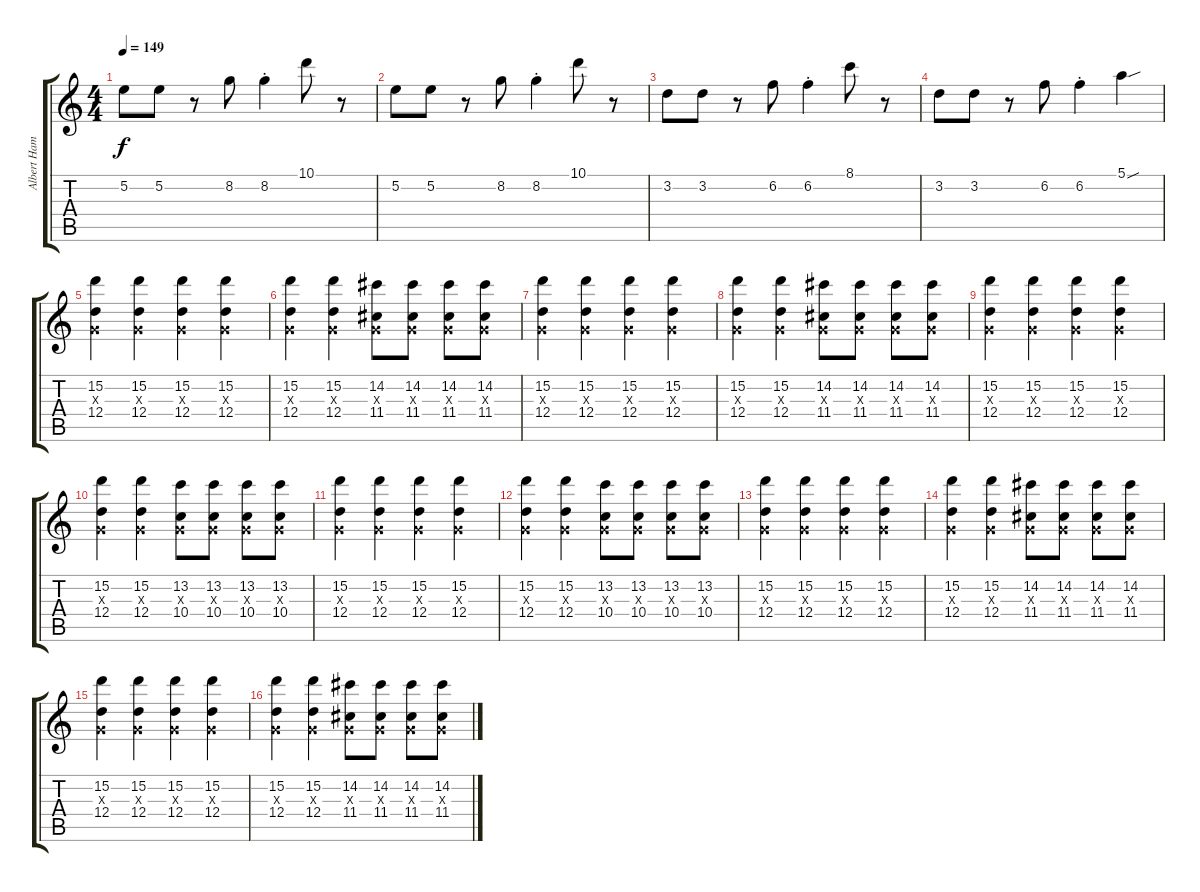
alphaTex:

\track ("Albert Hammond Jr." "Albert Ham") {instrument electricguitarclean}
\staff {score tabs}
\tuning (E4 B3 G3 D3 A2 E2) {hide}
\ts (4 4)
\tempo 149
\clef g2
\ks c
5.2.8{dy f} 5.2.8 r.8 8.2.8 8.2{st}.4 10.1.8 r.8 |
5.2.8 5.2.8 r.8 8.2.8 8.2{st}.4 10.1.8 r.8 |
3.2.8 3.2.8 r.8 6.2.8 6.2{st}.4 8.1.8 r.8 |
3.2.8 3.2.8 r.8 6.2.8 6.2{st}.4 5.1{sou}.4 |
(15.2 0.3{x} 12.4).4 (15.2 0.3{x} 12.4).4 (15.2 0.3{x} 12.4).4 (15.2 0.3{x} 12.4).4 |
(15.2 0.3{x} 12.4).4 (15.2 0.3{x} 12.4).4 (14.2 0.3{x} 11.4).8 (14.2 0.3{x} 11.4).8 (14.2 0.3{x} 11.4).8 (14.2 0.3{x} 11.4).8 |
(15.2 0.3{x} 12.4).4 (15.2 0.3{x} 12.4).4 (15.2 0.3{x} 12.4).4 (15.2 0.3{x} 12.4).4 |
(15.2 0.3{x} 12.4).4 (15.2 0.3{x} 12.4).4 (14.2 0.3{x} 11.4).8 (14.2 0.3{x} 11.4).8 (14.2 0.3{x} 11.4).8 (14.2 0.3{x} 11.4).8 |
(15.2 0.3{x} 12.4).4 (15.2 0.3{x} 12.4).4 (15.2 0.3{x} 12.4).4 (15.2 0.3{x} 12.4).4 |
(15.2 0.3{x} 12.4).4 (15.2 0.3{x} 12.4).4 (13.2 0.3{x} 10.4).8 (13.2 0.3{x} 10.4).8 (13.2 0.3{x} 10.4).8 (13.2 0.3{x} 10.4).8 |
(15.2 0.3{x} 12.4).4 (15.2 0.3{x} 12.4).4 (15.2 0.3{x} 12.4).4 (15.2 0.3{x} 12.4).4 |
(15.2 0.3{x} 12.4).4 (15.2 0.3{x} 12.4).4 (13.2 0.3{x} 10.4).8 (13.2 0.3{x} 10.4).8 (13.2 0.3{x} 10.4).8 (13.2 0.3{x} 10.4).8 |
(15.2 0.3{x} 12.4).4 (15.2 0.3{x} 12.4).4 (15.2 0.3{x} 12.4).4 (15.2 0.3{x} 12.4).4 |
(15.2 0.3{x} 12.4).4 (15.2 0.3{x} 12.4).4 (14.2 0.3{x} 11.4).8 (14.2 0.3{x} 11.4).8 (14.2 0.3{x} 11.4).8 (14.2 0.3{x} 11.4).8 |
(15.2 0.3{x} 12.4).4 (15.2 0.3{x} 12.4).4 (15.2 0.3{x} 12.4).4 (15.2 0.3{x} 12.4).4 |
(15.2 0.3{x} 12.4).4 (15.2 0.3{x} 12.4).4 (14.2 0.3{x} 11.4).8 (14.2 0.3{x} 11.4).8 (14.2 0.3{x} 11.4).8 (14.2 0.3{x} 11.4).8
